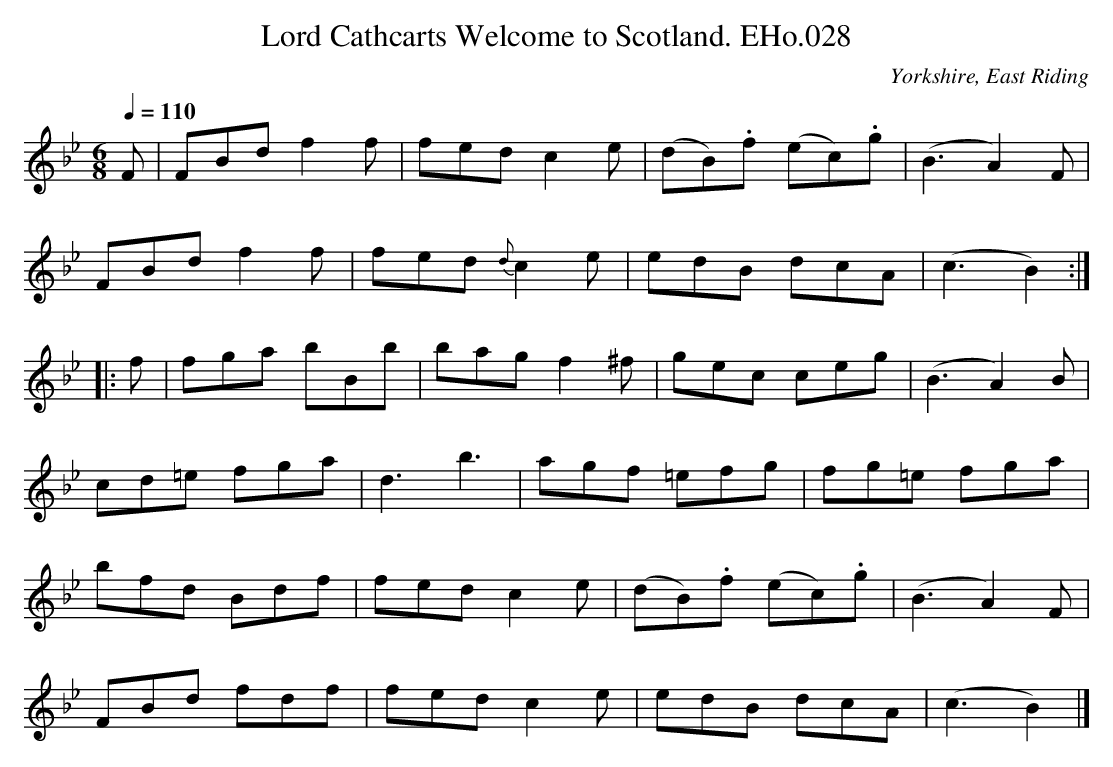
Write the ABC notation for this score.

X:1
T:Lord Cathcarts Welcome to Scotland. EHo.028
M:6/8
L:1/8
Q:1/4=110
O:Yorkshire, East Riding
K:Bb
F|FBdf2f|fedc2e|(dB).f (ec).g|(B3A2)F|
FBdf2f|fed{d}c2e|edB dcA|(c3B2):|
|:f|fga bBb|bagf2^f|gec ceg|(B3A2)B|
cd=e fga|d3b3|agf =efg|fg=e fga|
bfd Bdf|fed c2e|(dB).f (ec).g|(B3A2) F|
FBd fdf|fed c2e|edB dcA|(c3B2)|]
